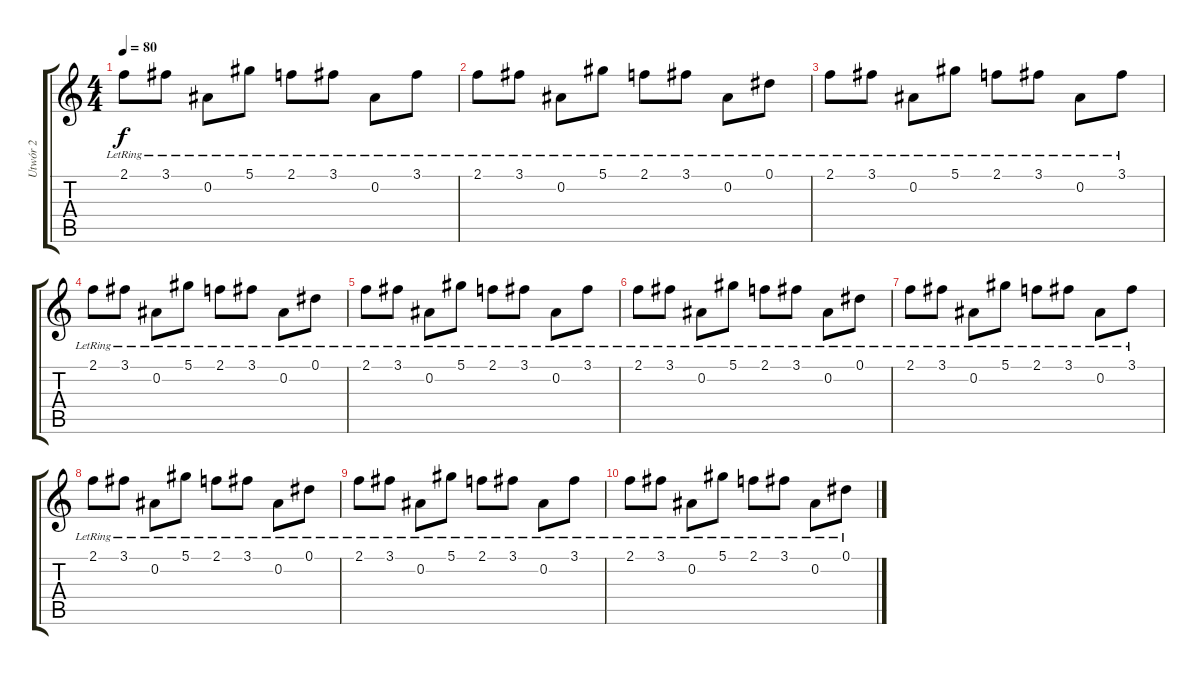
\track ("Utwór 2" "Utwór 2") {instrument electricguitarjazz}
\staff {score tabs}
\tuning (Eb4 Bb3 Gb3 Db3 Ab2 Eb2) {hide}
\ts (4 4)
\tempo 80
\clef g2
\ks c
2.1{lr}.8{dy f} 3.1{lr}.8 0.2{lr}.8 5.1{lr}.8 2.1{lr}.8 3.1{lr}.8 0.2{lr}.8 3.1{lr}.8 |
2.1{lr}.8 3.1{lr}.8 0.2{lr}.8 5.1{lr}.8 2.1{lr}.8 3.1{lr}.8 0.2{lr}.8 0.1{lr}.8 |
2.1{lr}.8 3.1{lr}.8 0.2{lr}.8 5.1{lr}.8 2.1{lr}.8 3.1{lr}.8 0.2{lr}.8 3.1{lr}.8 |
2.1{lr}.8 3.1{lr}.8 0.2{lr}.8 5.1{lr}.8 2.1{lr}.8 3.1{lr}.8 0.2{lr}.8 0.1{lr}.8 |
2.1{lr}.8 3.1{lr}.8 0.2{lr}.8 5.1{lr}.8 2.1{lr}.8 3.1{lr}.8 0.2{lr}.8 3.1{lr}.8 |
2.1{lr}.8 3.1{lr}.8 0.2{lr}.8 5.1{lr}.8 2.1{lr}.8 3.1{lr}.8 0.2{lr}.8 0.1{lr}.8 |
2.1{lr}.8 3.1{lr}.8 0.2{lr}.8 5.1{lr}.8 2.1{lr}.8 3.1{lr}.8 0.2{lr}.8 3.1{lr}.8 |
2.1{lr}.8 3.1{lr}.8 0.2{lr}.8 5.1{lr}.8 2.1{lr}.8 3.1{lr}.8 0.2{lr}.8 0.1{lr}.8 |
2.1{lr}.8 3.1{lr}.8 0.2{lr}.8 5.1{lr}.8 2.1{lr}.8 3.1{lr}.8 0.2{lr}.8 3.1{lr}.8 |
2.1{lr}.8 3.1{lr}.8 0.2{lr}.8 5.1{lr}.8 2.1{lr}.8 3.1{lr}.8 0.2{lr}.8 0.1{lr}.8
